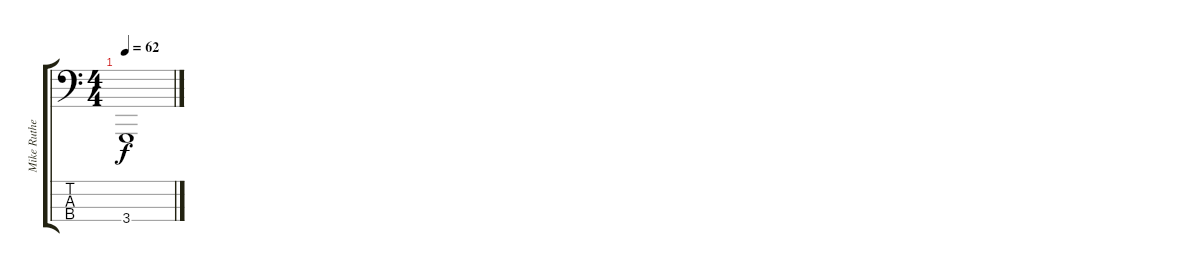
\track ("Mike Rutherford (bass pedal)" "Mike Ruthe") {instrument lead2sawtooth}
\staff {score tabs}
\tuning (G2 D2 A1 E1) {hide}
\ts (4 4)
\tempo 62
\clef f4
\ks c
3.4.1{dy f}
